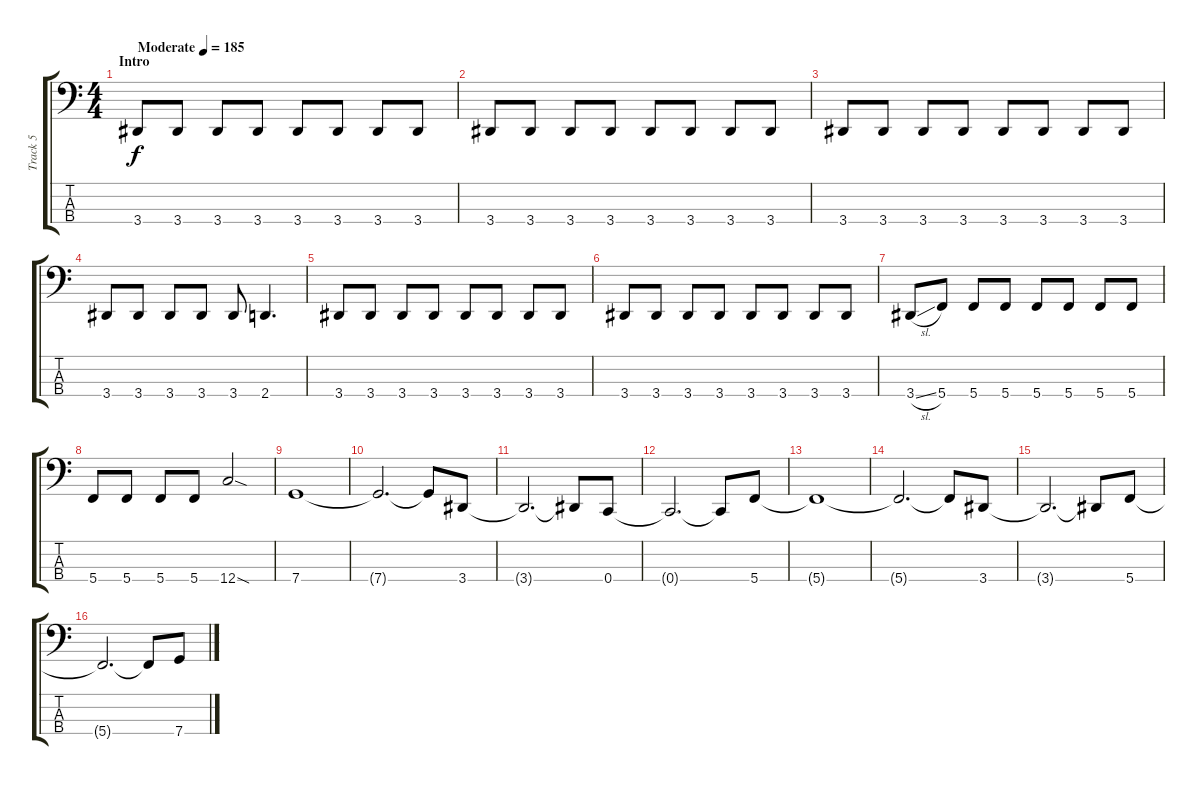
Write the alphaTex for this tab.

\track ("Track 5" "Track 5") {instrument electricbasspick}
\staff {score tabs}
\tuning (F2 C2 G1 C1) {hide}
\ts (4 4)
\section ("" "Intro")
\tempo (185 "Moderate")
\clef f4
\ks c
3.4.8{dy f instrument electricbasspick} 3.4.8 3.4.8 3.4.8 3.4.8 3.4.8 3.4.8 3.4.8 |
3.4.8 3.4.8 3.4.8 3.4.8 3.4.8 3.4.8 3.4.8 3.4.8 |
3.4.8 3.4.8 3.4.8 3.4.8 3.4.8 3.4.8 3.4.8 3.4.8 |
3.4.8 3.4.8 3.4.8 3.4.8 3.4.8 2.4.4{d} |
3.4.8 3.4.8 3.4.8 3.4.8 3.4.8 3.4.8 3.4.8 3.4.8 |
3.4.8 3.4.8 3.4.8 3.4.8 3.4.8 3.4.8 3.4.8 3.4.8 |
3.4{sl}.8 5.4.8 5.4.8 5.4.8 5.4.8 5.4.8 5.4.8 5.4.8 |
5.4.8 5.4.8 5.4.8 5.4.8 12.4{sod}.2 |
7.4.1 |
7.4{t}.2{d} 7.4{t}.8 3.4.8 |
3.4{t}.2{d} 3.4{t}.8 0.4.8 |
0.4{t}.2{d} 0.4{t}.8 5.4.8 |
5.4{t}.1 |
5.4{t}.2{d} 5.4{t}.8 3.4.8 |
3.4{t}.2{d} 3.4{t}.8 5.4.8 |
5.4{t}.2{d} 5.4{t}.8 7.4.8
